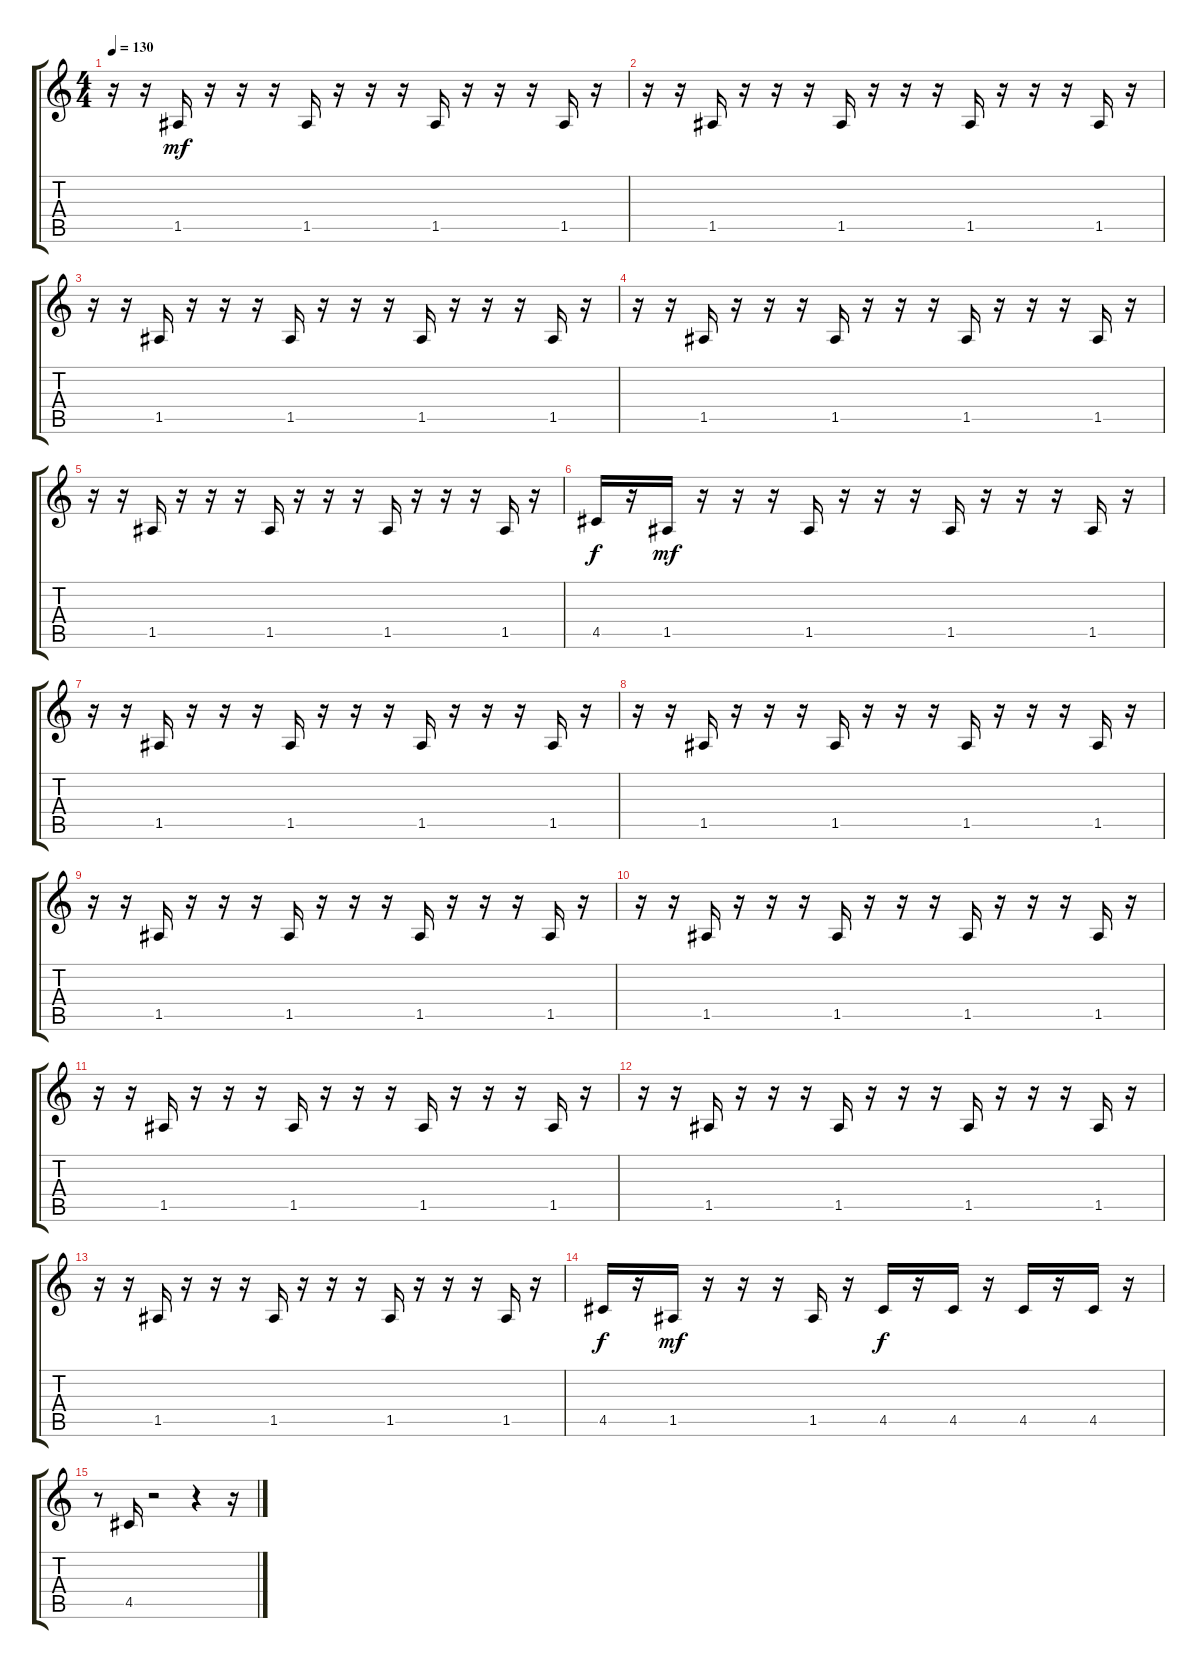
\track "" {instrument acousticguitarnylon}
\staff {score tabs}
\tuning (E4 B3 G3 D3 A2 E2) {hide}
\ts (4 4)
\tempo 130
\clef g2
\ks c
r.16{dy mf} r.16 1.5.16 r.16 r.16 r.16 1.5.16 r.16 r.16 r.16 1.5.16 r.16 r.16 r.16 1.5.16 r.16 |
r.16 r.16 1.5.16 r.16 r.16 r.16 1.5.16 r.16 r.16 r.16 1.5.16 r.16 r.16 r.16 1.5.16 r.16 |
r.16 r.16 1.5.16 r.16 r.16 r.16 1.5.16 r.16 r.16 r.16 1.5.16 r.16 r.16 r.16 1.5.16 r.16 |
r.16 r.16 1.5.16 r.16 r.16 r.16 1.5.16 r.16 r.16 r.16 1.5.16 r.16 r.16 r.16 1.5.16 r.16 |
r.16 r.16 1.5.16 r.16 r.16 r.16 1.5.16 r.16 r.16 r.16 1.5.16 r.16 r.16 r.16 1.5.16 r.16 |
4.5.16{dy f} r.16 1.5.16{dy mf} r.16 r.16 r.16 1.5.16 r.16 r.16 r.16 1.5.16 r.16 r.16 r.16 1.5.16 r.16 |
r.16 r.16 1.5.16 r.16 r.16 r.16 1.5.16 r.16 r.16 r.16 1.5.16 r.16 r.16 r.16 1.5.16 r.16 |
r.16 r.16 1.5.16 r.16 r.16 r.16 1.5.16 r.16 r.16 r.16 1.5.16 r.16 r.16 r.16 1.5.16 r.16 |
r.16 r.16 1.5.16 r.16 r.16 r.16 1.5.16 r.16 r.16 r.16 1.5.16 r.16 r.16 r.16 1.5.16 r.16 |
r.16 r.16 1.5.16 r.16 r.16 r.16 1.5.16 r.16 r.16 r.16 1.5.16 r.16 r.16 r.16 1.5.16 r.16 |
r.16 r.16 1.5.16 r.16 r.16 r.16 1.5.16 r.16 r.16 r.16 1.5.16 r.16 r.16 r.16 1.5.16 r.16 |
r.16 r.16 1.5.16 r.16 r.16 r.16 1.5.16 r.16 r.16 r.16 1.5.16 r.16 r.16 r.16 1.5.16 r.16 |
r.16 r.16 1.5.16 r.16 r.16 r.16 1.5.16 r.16 r.16 r.16 1.5.16 r.16 r.16 r.16 1.5.16 r.16 |
4.5.16{dy f} r.16 1.5.16{dy mf} r.16 r.16 r.16 1.5.16 r.16 4.5.16{dy f} r.16 4.5.16 r.16 4.5.16 r.16 4.5.16 r.16 |
r.8 4.5.16 r.2 r.4 r.16
